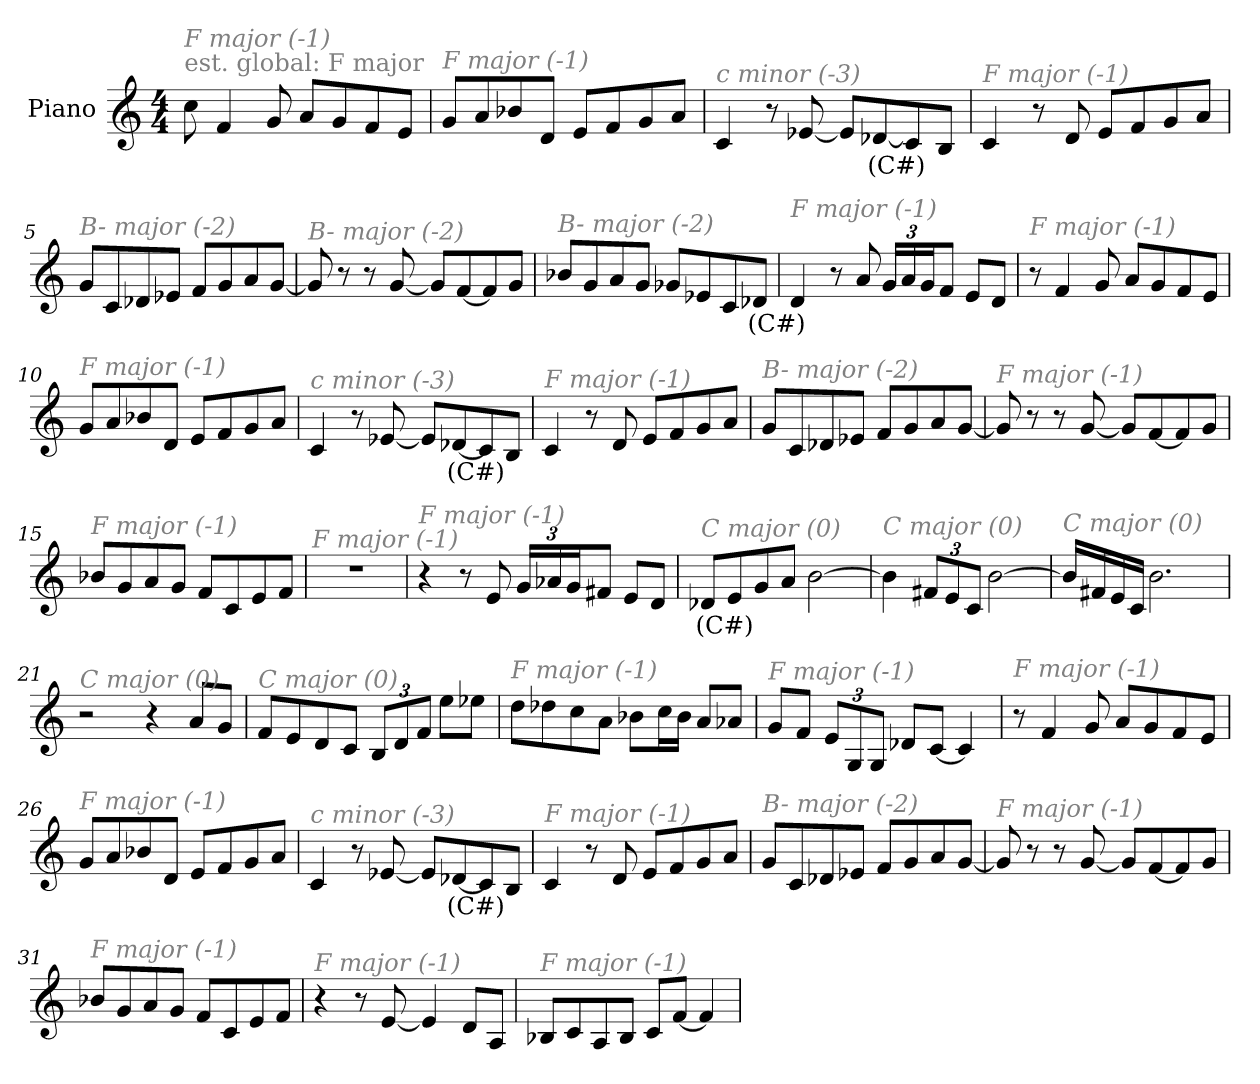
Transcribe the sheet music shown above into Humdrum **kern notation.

**kern	**text
*part1	*part1
*staff1	*staff1
*I"Piano	*
*I'Pno	*
*clefG2	*
*k[]	*
*M4/4	*
*MM210	*
=1	=1
!LO:TX:a:color=#808080:t=est. global&colon; F major	!
!LO:TX:i:color=#808080:t=F major (-1)	!
8cc\	.
4f/	.
8g/	.
8a/L	.
8g/	.
8f/	.
8e/J	.
=2	=2
!LO:TX:i:color=#808080:t=F major (-1)	!
8g/L	.
8a/	.
8b-X/	.
8d/J	.
8e/L	.
8f/	.
8g/	.
8a/J	.
=3	=3
!LO:TX:i:color=#808080:t=c minor (-3)	!
4c/	.
8r	.
[8e-X/	.
8e-/L]	.
[8d-Xi/	(C#)
8c#/]	.
8B/J	.
=4	=4
!LO:TX:i:color=#808080:t=F major (-1)	!
4c/	.
8r	.
8d/	.
8e/L	.
8f/	.
8g/	.
8a/J	.
!!LO:LB:g=z
=5	=5
!LO:TX:i:color=#808080:t=B- major (-2)	!
8g/L	.
8c/	.
8d-X/	.
8e-X/J	.
8f/L	.
8g/	.
8a/	.
[8g/J	.
=6	=6
!LO:TX:i:color=#808080:t=B- major (-2)	!
8g/]	.
8r	.
8r	.
[8g/	.
8g/L]	.
[8f/	.
8f/]	.
8g/J	.
=7	=7
!LO:TX:i:color=#808080:t=B- major (-2)	!
8b-X/L	.
8g/	.
8a/	.
8g/J	.
8g-X/L	.
8e-X/	.
8c/	.
8d-Xi/J	(C#)
=8	=8
!LO:TX:i:color=#808080:t=F major (-1)	!
4d/	.
8r	.
8a/	.
*Xbrackettup	*
24g/LL	.
24a/	.
24g/J	.
8f/J	.
8e/L	.
8d/J	.
!!LO:LB:g=z
=9	=9
!LO:TX:i:color=#808080:t=F major (-1)	!
8r	.
4f/	.
8g/	.
8a/L	.
8g/	.
8f/	.
8e/J	.
=10	=10
!LO:TX:i:color=#808080:t=F major (-1)	!
8g/L	.
8a/	.
8b-X/	.
8d/J	.
8e/L	.
8f/	.
8g/	.
8a/J	.
=11	=11
!LO:TX:i:color=#808080:t=c minor (-3)	!
4c/	.
8r	.
[8e-X/	.
8e-/L]	.
[8d-Xi/	(C#)
8c#/]	.
8B/J	.
=12	=12
!LO:TX:i:color=#808080:t=F major (-1)	!
4c/	.
8r	.
8d/	.
8e/L	.
8f/	.
8g/	.
8a/J	.
!!LO:LB:g=z
=13	=13
!LO:TX:i:color=#808080:t=B- major (-2)	!
8g/L	.
8c/	.
8d-X/	.
8e-X/J	.
8f/L	.
8g/	.
8a/	.
[8g/J	.
=14	=14
!LO:TX:i:color=#808080:t=F major (-1)	!
8g/]	.
8r	.
8r	.
[8g/	.
8g/L]	.
[8f/	.
8f/]	.
8g/J	.
=15	=15
!LO:TX:i:color=#808080:t=F major (-1)	!
8b-X/L	.
8g/	.
8a/	.
8g/J	.
8f/L	.
8c/	.
8e/	.
8f/J	.
=16	=16
!LO:TX:i:color=#808080:t=F major (-1)	!
1r	.
!!LO:LB:g=z
=17	=17
!LO:TX:i:color=#808080:t=F major (-1)	!
4r	.
8r	.
8e/	.
24g/LL	.
24a-X/	.
24g/J	.
8f#Xj/J	.
8e/L	.
8d/J	.
=18	=18
!LO:TX:i:color=#808080:t=C major (0)	!
8d-Xi/L	(C#)
8e/	.
8g/	.
8a/J	.
[2b\	.
=19	=19
!LO:TX:i:color=#808080:t=C major (0)	!
4b\]	.
12f#X/L	.
12e/	.
12c/J	.
[2b\	.
=20	=20
!LO:TX:i:color=#808080:t=C major (0)	!
16b/LL]	.
16f#X/	.
16e/	.
16c/JJ	.
2.b\	.
=21	=21
!LO:TX:i:color=#808080:t=C major (0)	!
2r	.
4r	.
8a/L	.
8g/J	.
!!LO:LB:g=z
=22	=22
!LO:TX:i:color=#808080:t=C major (0)	!
8f/L	.
8e/	.
8d/	.
8c/J	.
12B/L	.
12d/	.
12f/J	.
8ee\L	.
8ee-X\J	.
=23	=23
!LO:TX:i:color=#808080:t=F major (-1)	!
8dd\L	.
8dd-X\	.
8cc\	.
8a\J	.
8b-X\L	.
16cc\L	.
16b-\JJ	.
8a/L	.
8a-X/J	.
=24	=24
!LO:TX:i:color=#808080:t=F major (-1)	!
8g/L	.
8f/J	.
12e/L	.
12G/	.
12G/J	.
8d-X/L	.
[8c/J	.
4c/]	.
=25	=25
!LO:TX:i:color=#808080:t=F major (-1)	!
8r	.
4f/	.
8g/	.
8a/L	.
8g/	.
8f/	.
8e/J	.
!!LO:LB:g=z
=26	=26
!LO:TX:i:color=#808080:t=F major (-1)	!
8g/L	.
8a/	.
8b-X/	.
8d/J	.
8e/L	.
8f/	.
8g/	.
8a/J	.
=27	=27
!LO:TX:i:color=#808080:t=c minor (-3)	!
4c/	.
8r	.
[8e-X/	.
8e-/L]	.
[8d-Xi/	(C#)
8c#/]	.
8B/J	.
=28	=28
!LO:TX:i:color=#808080:t=F major (-1)	!
4c/	.
8r	.
8d/	.
8e/L	.
8f/	.
8g/	.
8a/J	.
=29	=29
!LO:TX:i:color=#808080:t=B- major (-2)	!
8g/L	.
8c/	.
8d-X/	.
8e-X/J	.
8f/L	.
8g/	.
8a/	.
[8g/J	.
!!LO:LB:g=z
=30	=30
!LO:TX:i:color=#808080:t=F major (-1)	!
8g/]	.
8r	.
8r	.
[8g/	.
8g/L]	.
[8f/	.
8f/]	.
8g/J	.
=31	=31
!LO:TX:i:color=#808080:t=F major (-1)	!
8b-X/L	.
8g/	.
8a/	.
8g/J	.
8f/L	.
8c/	.
8e/	.
8f/J	.
=32	=32
!LO:TX:i:color=#808080:t=F major (-1)	!
4r	.
8r	.
[8e/	.
4e/]	.
8d/L	.
8A/J	.
=33	=33
!LO:TX:i:color=#808080:t=F major (-1)	!
8B-X/L	.
8c/	.
8A/	.
8B-/J	.
8c/L	.
[8f/J	.
4f/]	.
=	=
*-	*-
